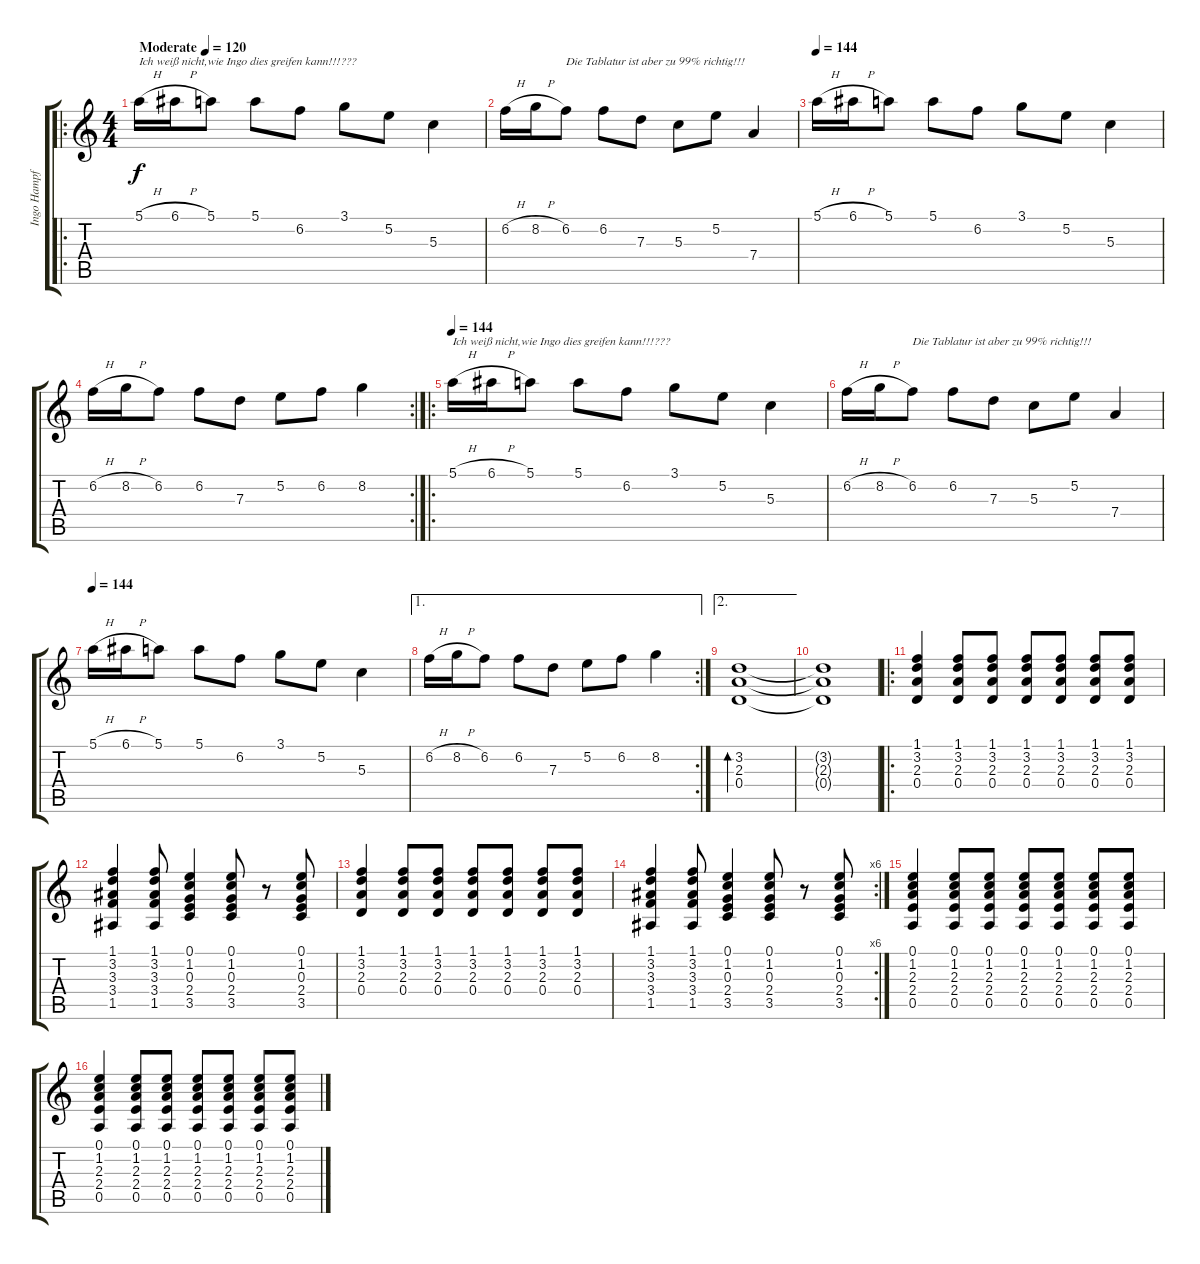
\track ("Ingo Hampf" "Ingo Hampf") {instrument distortionguitar}
\staff {score tabs}
\tuning (E4 B3 G3 D3 A2 E2) {hide}
\ro
\ts (4 4)
\tempo (120 "Moderate")
\tempo 144
\tempo (120 "Moderate")
\clef g2
\ks c
5.1{h}.16{txt "Ich weiß nicht,wie Ingo dies greifen kann!!!??? " dy f instrument distortionguitar} 6.1{h}.16 5.1.8 5.1.8 6.2.8 3.1.8 5.2.8 5.3.4 |
6.2{h}.16 8.2{h}.16 6.2.8{txt "Die Tablatur ist aber zu 99% richtig!!!"} 6.2.8 7.3.8 5.3.8 5.2.8 7.4.4 |
\tempo 144
5.1{h}.16 6.1{h}.16 5.1.8 5.1.8 6.2.8 3.1.8 5.2.8 5.3.4 |
\rc 2
6.2{h}.16 8.2{h}.16 6.2.8 6.2.8 7.3.8 5.2.8 6.2.8 8.2.4 |
\ro
\tempo 144
5.1{h}.16{txt "Ich weiß nicht,wie Ingo dies greifen kann!!!???"} 6.1{h}.16 5.1.8 5.1.8 6.2.8 3.1.8 5.2.8 5.3.4 |
6.2{h}.16 8.2{h}.16 6.2.8{txt "Die Tablatur ist aber zu 99% richtig!!!"} 6.2.8 7.3.8 5.3.8 5.2.8 7.4.4 |
\tempo 144
5.1{h}.16 6.1{h}.16 5.1.8 5.1.8 6.2.8 3.1.8 5.2.8 5.3.4 |
\ae 1
\rc 2
6.2{h}.16 8.2{h}.16 6.2.8 6.2.8 7.3.8 5.2.8 6.2.8 8.2.4 |
\ae 2
(3.2 2.3 0.4).1{bd 120} |
(3.2{t} 2.3{t} 0.4{t}).1 |
\ro
(1.1 3.2 2.3 0.4).4{instrument electricguitarclean} (1.1 3.2 2.3 0.4).8 (1.1 3.2 2.3 0.4).8 (1.1 3.2 2.3 0.4).8 (1.1 3.2 2.3 0.4).8 (1.1 3.2 2.3 0.4).8 (1.1 3.2 2.3 0.4).8 |
(1.1 3.2 3.3 3.4 1.5).4 (1.1 3.2 3.3 3.4 1.5).8 (0.1 1.2 0.3 2.4 3.5).4 (0.1 1.2 0.3 2.4 3.5).8 r.8 (0.1 1.2 0.3 2.4 3.5).8 |
(1.1 3.2 2.3 0.4).4 (1.1 3.2 2.3 0.4).8 (1.1 3.2 2.3 0.4).8 (1.1 3.2 2.3 0.4).8 (1.1 3.2 2.3 0.4).8 (1.1 3.2 2.3 0.4).8 (1.1 3.2 2.3 0.4).8 |
\rc 6
(1.1 3.2 3.3 3.4 1.5).4 (1.1 3.2 3.3 3.4 1.5).8 (0.1 1.2 0.3 2.4 3.5).4 (0.1 1.2 0.3 2.4 3.5).8 r.8 (0.1 1.2 0.3 2.4 3.5).8 |
(0.1 1.2 2.3 2.4 0.5).4 (0.1 1.2 2.3 2.4 0.5).8 (0.1 1.2 2.3 2.4 0.5).8 (0.1 1.2 2.3 2.4 0.5).8 (0.1 1.2 2.3 2.4 0.5).8 (0.1 1.2 2.3 2.4 0.5).8 (0.1 1.2 2.3 2.4 0.5).8 |
(0.1 1.2 2.3 2.4 0.5).4 (0.1 1.2 2.3 2.4 0.5).8 (0.1 1.2 2.3 2.4 0.5).8 (0.1 1.2 2.3 2.4 0.5).8 (0.1 1.2 2.3 2.4 0.5).8 (0.1 1.2 2.3 2.4 0.5).8 (0.1 1.2 2.3 2.4 0.5).8
